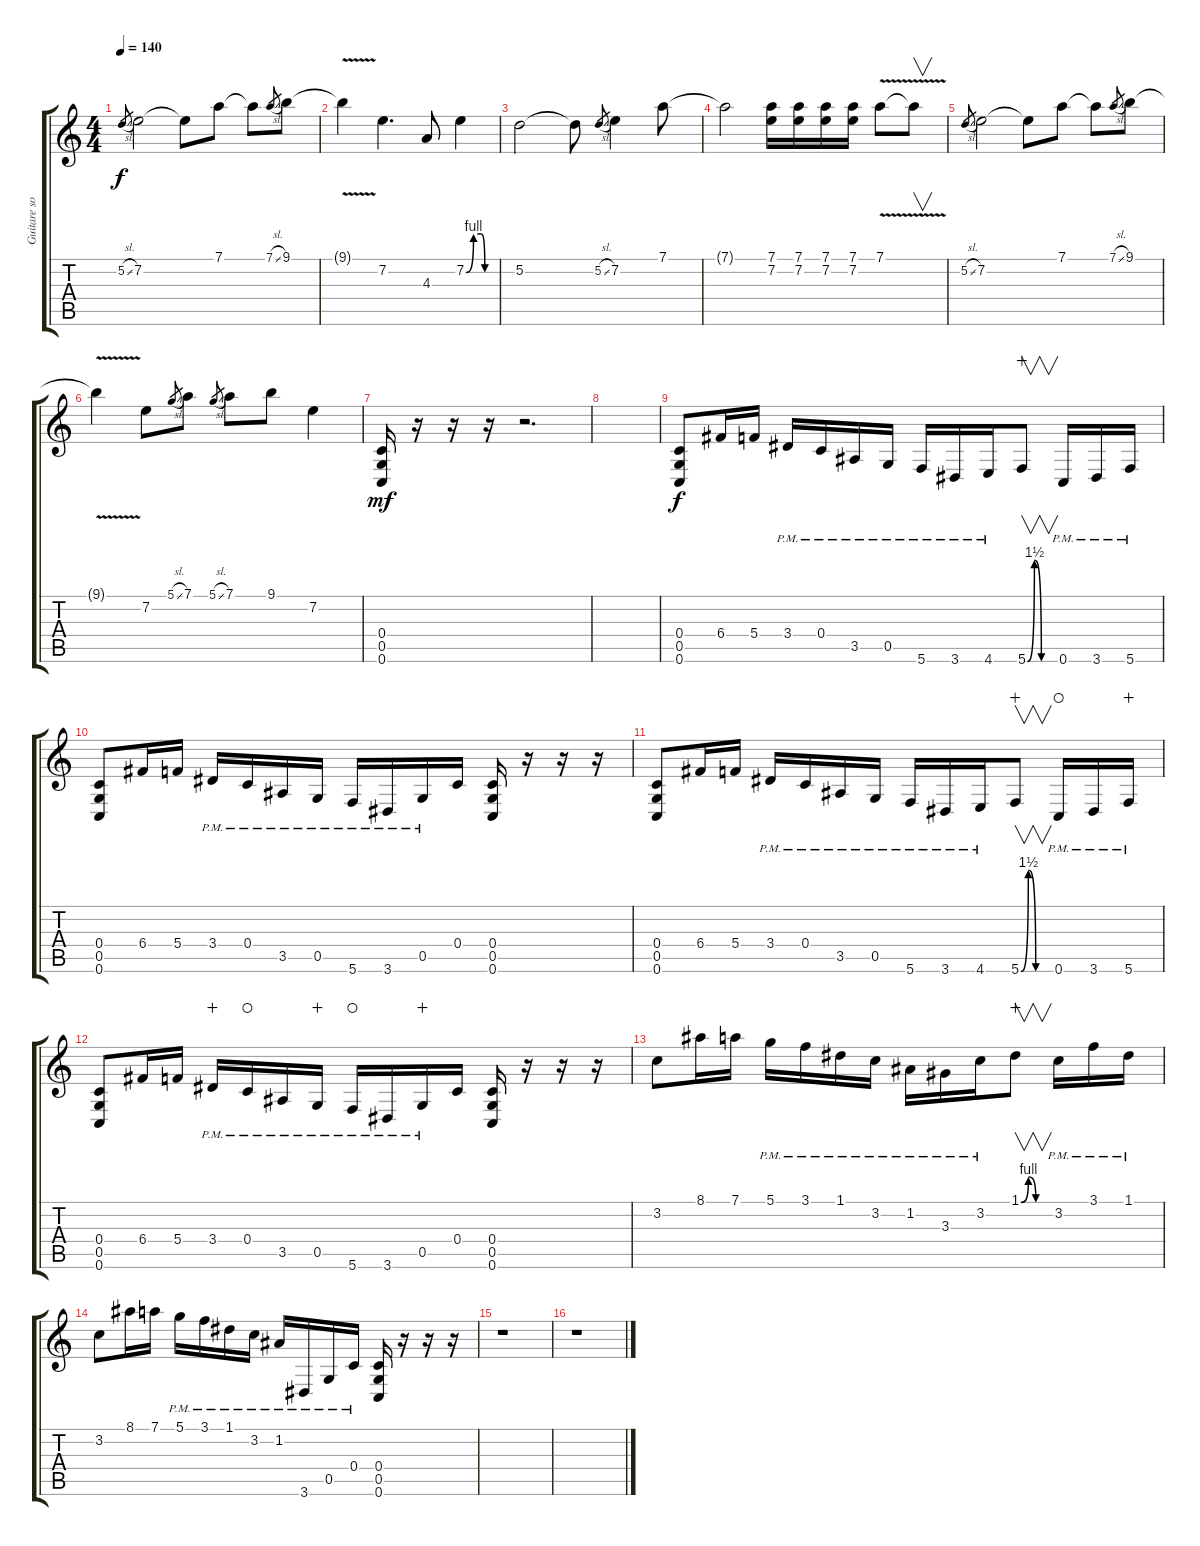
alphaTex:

\track ("Guitare solo" "Guitare so") {instrument distortionguitar}
\staff {score tabs}
\tuning (D4 A3 F3 C3 G2 C2) {hide}
\ts (4 4)
\tempo 140
\clef g2
\ks c
5.2{sl}.8{gr dy f} 7.2.2 7.2{t}.8 7.1.8 7.1{t}.8 7.1{sl}.8{gr} 9.1.8 |
9.1{v t}.4 7.2.4{d} 4.3.8 7.2{be (custom 0 0 15 4 30 4 38 0 60 0)}.4 |
5.2.2 5.2{t}.8 5.2{sl}.8{gr} 7.2.4 7.1.8 |
7.1{t}.2 (7.1 7.2).16 (7.1 7.2).16 (7.1 7.2).16 (7.1 7.2).16 7.1{v}.8 7.1{t}.8{v} |
5.2{sl}.8{gr} 7.2.2 7.2{t}.8 7.1.8 7.1{t}.8 7.1{sl}.8{gr} 9.1.8 |
9.1{v t}.4 7.2.8 5.1{sl}.8{gr} 7.1.8 5.1{sl}.8{gr} 7.1.8 9.1.8 7.2.4 |
(0.4 0.5 0.6).16{dy mf} r.16 r.16 r.16 r.2{d} |
|
(0.4 0.5 0.6).8{dy f balance 16 instrument distortionguitar} 6.4.16 5.4.16 3.4{pm}.16 0.4{pm}.16 3.5{pm}.16 0.5{pm}.16 5.6{pm}.16 3.6{pm}.16 4.6{pm}.16 5.6{be (custom 0 0 15 6 30 0 60 0)}.8{v wahc} 0.6{pm}.16 3.6{pm}.16 5.6{pm}.16 |
(0.4 0.5 0.6).8 6.4.16 5.4.16 3.4{pm}.16 0.4{pm}.16 3.5{pm}.16 0.5{pm}.16 5.6{pm}.16 3.6{pm}.16 0.5{pm}.16 0.4.16 (0.4 0.5 0.6).16 r.16 r.16 r.16 |
(0.4 0.5 0.6).8 6.4.16 5.4.16 3.4{pm}.16 0.4{pm}.16 3.5{pm}.16 0.5{pm}.16 5.6{pm}.16 3.6{pm}.16 4.6{pm}.16 5.6{be (custom 0 0 15 6 30 0 60 0)}.8{v wahc} 0.6{pm}.16{waho} 3.6{pm}.16 5.6{pm}.16{wahc} |
(0.4 0.5 0.6).8 6.4.16 5.4.16 3.4{pm}.16{wahc} 0.4{pm}.16{waho} 3.5{pm}.16 0.5{pm}.16{wahc} 5.6{pm}.16{waho} 3.6{pm}.16 0.5{pm}.16{wahc} 0.4.16 (0.4 0.5 0.6).16 r.16 r.16 r.16 |
3.2.8{balance 10} 8.1.16 7.1.16 5.1{pm}.16 3.1{pm}.16 1.1{pm}.16 3.2{pm}.16 1.2{pm}.16 3.3{pm}.16 3.2{pm}.16 1.1{be (custom 0 0 15 4 30 0 60 0)}.8{v wahc} 3.2{pm}.16 3.1{pm}.16 1.1{pm}.16 |
3.2.8 8.1.16 7.1.16 5.1{pm}.16 3.1{pm}.16 1.1{pm}.16 3.2{pm}.16 1.2{pm}.16 3.6{pm}.16 0.5{pm}.16 0.4{pm}.16 (0.4 0.5 0.6).16 r.16 r.16 r.16 |
r.1 |
r.1
